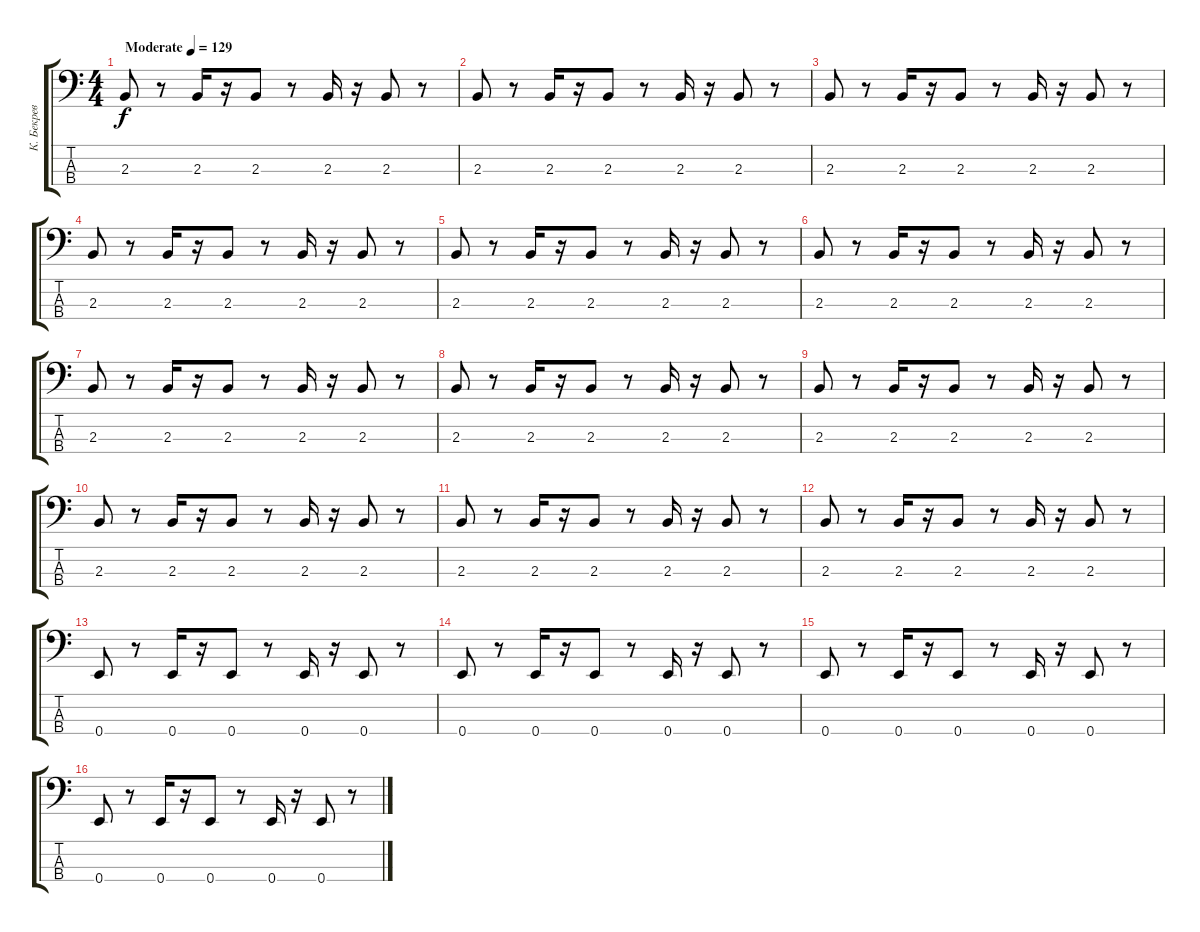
\track ("К. Бекрев" "К. Бекрев") {instrument electricbasspick}
\staff {score tabs}
\tuning (G2 D2 A1 E1) {hide}
\ts (4 4)
\tempo (129 "Moderate")
\clef f4
\ks c
2.3.8{dy f instrument electricbasspick} r.8 2.3.16 r.16 2.3.8 r.8 2.3.16 r.16 2.3.8 r.8 |
2.3.8 r.8 2.3.16 r.16 2.3.8 r.8 2.3.16 r.16 2.3.8 r.8 |
2.3.8 r.8 2.3.16 r.16 2.3.8 r.8 2.3.16 r.16 2.3.8 r.8 |
2.3.8 r.8 2.3.16 r.16 2.3.8 r.8 2.3.16 r.16 2.3.8 r.8 |
2.3.8 r.8 2.3.16 r.16 2.3.8 r.8 2.3.16 r.16 2.3.8 r.8 |
2.3.8 r.8 2.3.16 r.16 2.3.8 r.8 2.3.16 r.16 2.3.8 r.8 |
2.3.8 r.8 2.3.16 r.16 2.3.8 r.8 2.3.16 r.16 2.3.8 r.8 |
2.3.8 r.8 2.3.16 r.16 2.3.8 r.8 2.3.16 r.16 2.3.8 r.8 |
2.3.8 r.8 2.3.16 r.16 2.3.8 r.8 2.3.16 r.16 2.3.8 r.8 |
2.3.8 r.8 2.3.16 r.16 2.3.8 r.8 2.3.16 r.16 2.3.8 r.8 |
2.3.8 r.8 2.3.16 r.16 2.3.8 r.8 2.3.16 r.16 2.3.8 r.8 |
2.3.8 r.8 2.3.16 r.16 2.3.8 r.8 2.3.16 r.16 2.3.8 r.8 |
0.4.8 r.8 0.4.16 r.16 0.4.8 r.8 0.4.16 r.16 0.4.8 r.8 |
0.4.8 r.8 0.4.16 r.16 0.4.8 r.8 0.4.16 r.16 0.4.8 r.8 |
0.4.8 r.8 0.4.16 r.16 0.4.8 r.8 0.4.16 r.16 0.4.8 r.8 |
0.4.8 r.8 0.4.16 r.16 0.4.8 r.8 0.4.16 r.16 0.4.8 r.8
